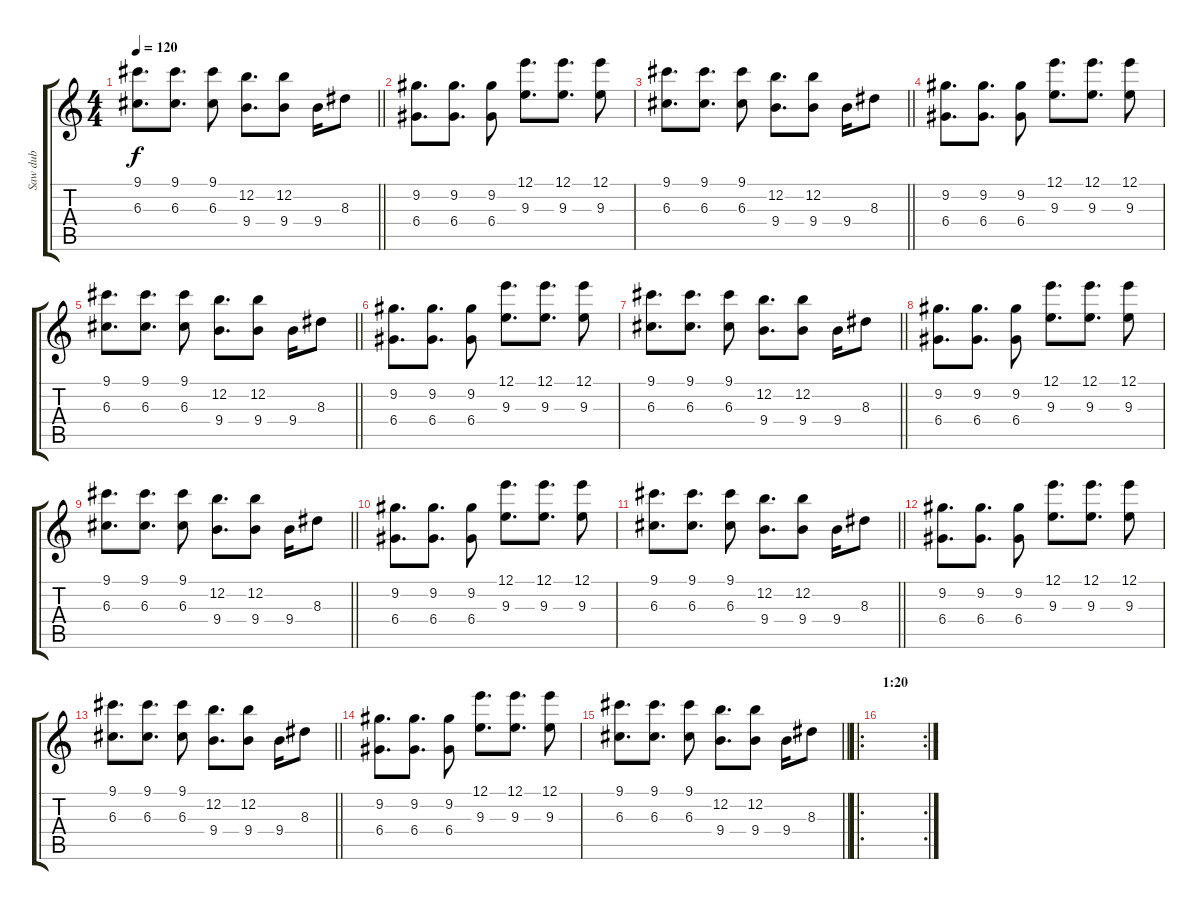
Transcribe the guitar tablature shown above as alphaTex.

\track ("Saw dub" "Saw dub") {instrument overdrivenguitar}
\staff {score tabs}
\tuning (E4 B3 G3 D3 A2 E2) {hide}
\ts (4 4)
\tempo 120
\clef g2
\barLineRight lightlight
\ks c
(9.1 6.3).8{d dy f} (9.1 6.3).8{d} (9.1 6.3).8 (12.2 9.4).8{d} (12.2 9.4).8 9.4.16 8.3.8 |
(9.2 6.4).8{d} (9.2 6.4).8{d} (9.2 6.4).8 (12.1 9.3).8{d} (12.1 9.3).8{d} (12.1 9.3).8 |
\barLineRight lightlight
(9.1 6.3).8{d} (9.1 6.3).8{d} (9.1 6.3).8 (12.2 9.4).8{d} (12.2 9.4).8 9.4.16 8.3.8 |
(9.2 6.4).8{d} (9.2 6.4).8{d} (9.2 6.4).8 (12.1 9.3).8{d} (12.1 9.3).8{d} (12.1 9.3).8 |
\barLineRight lightlight
(9.1 6.3).8{d} (9.1 6.3).8{d} (9.1 6.3).8 (12.2 9.4).8{d} (12.2 9.4).8 9.4.16 8.3.8 |
(9.2 6.4).8{d} (9.2 6.4).8{d} (9.2 6.4).8 (12.1 9.3).8{d} (12.1 9.3).8{d} (12.1 9.3).8 |
\barLineRight lightlight
(9.1 6.3).8{d} (9.1 6.3).8{d} (9.1 6.3).8 (12.2 9.4).8{d} (12.2 9.4).8 9.4.16 8.3.8 |
(9.2 6.4).8{d} (9.2 6.4).8{d} (9.2 6.4).8 (12.1 9.3).8{d} (12.1 9.3).8{d} (12.1 9.3).8 |
\barLineRight lightlight
(9.1 6.3).8{d} (9.1 6.3).8{d} (9.1 6.3).8 (12.2 9.4).8{d} (12.2 9.4).8 9.4.16 8.3.8 |
(9.2 6.4).8{d} (9.2 6.4).8{d} (9.2 6.4).8 (12.1 9.3).8{d} (12.1 9.3).8{d} (12.1 9.3).8 |
\barLineRight lightlight
(9.1 6.3).8{d} (9.1 6.3).8{d} (9.1 6.3).8 (12.2 9.4).8{d} (12.2 9.4).8 9.4.16 8.3.8 |
(9.2 6.4).8{d} (9.2 6.4).8{d} (9.2 6.4).8 (12.1 9.3).8{d} (12.1 9.3).8{d} (12.1 9.3).8 |
\barLineRight lightlight
(9.1 6.3).8{d} (9.1 6.3).8{d} (9.1 6.3).8 (12.2 9.4).8{d} (12.2 9.4).8 9.4.16 8.3.8 |
(9.2 6.4).8{d} (9.2 6.4).8{d} (9.2 6.4).8 (12.1 9.3).8{d} (12.1 9.3).8{d} (12.1 9.3).8 |
\barLineRight lightlight
(9.1 6.3).8{d} (9.1 6.3).8{d} (9.1 6.3).8 (12.2 9.4).8{d} (12.2 9.4).8 9.4.16 8.3.8 |
\ro
\rc 2
\section ("" "1:20")
